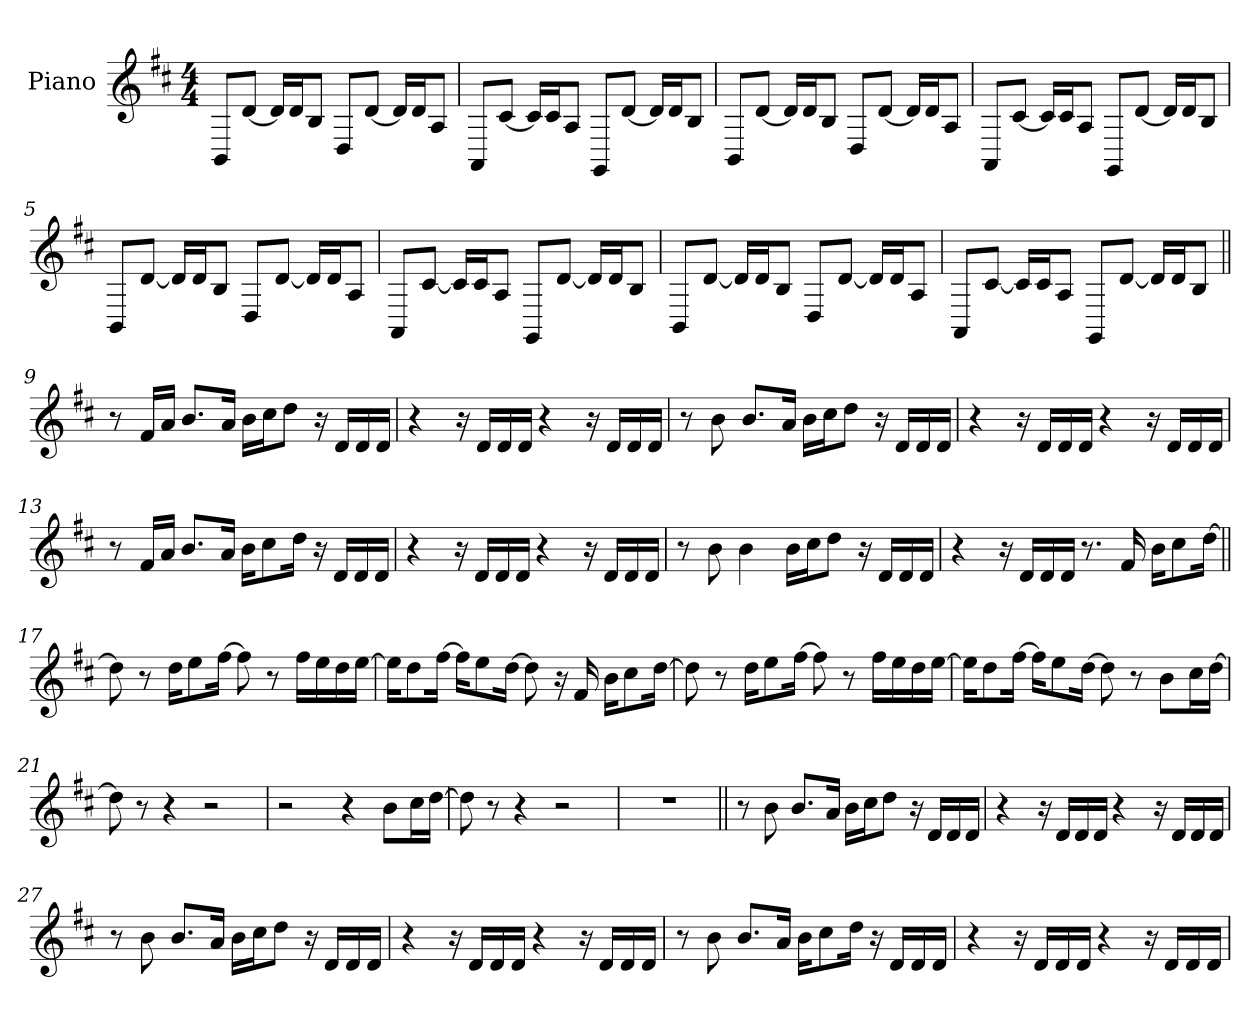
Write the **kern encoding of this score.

**kern
*part1
*staff1
*I"Piano
*I'Pno.
*clefG2
*k[f#c#]
*M4/4
*MM90
=1
8BB!L
[8d!J
16d!LL]
16d!J
8B!J
8D!L
[8d!J
16d!LL]
16d!J
8A!J
=2
8AA!L
[8c#!J
16c#!LL]
16c#!J
8A!J
8GG!L
[8d!J
16d!LL]
16d!J
8B!J
=3
8BB!L
[8d!J
16d!LL]
16d!J
8B!J
8D!L
[8d!J
16d!LL]
16d!J
8A!J
=4
8AA!L
[8c#!J
16c#!LL]
16c#!J
8A!J
8GG!L
[8d!J
16d!LL]
16d!J
8B!J
=5
8BB!L
[8d!J
16d!LL]
16d!J
8B!J
8D!L
[8d!J
16d!LL]
16d!J
8A!J
=6
8AA!L
[8c#!J
16c#!LL]
16c#!J
8A!J
8GG!L
[8d!J
16d!LL]
16d!J
8B!J
=7
8BB!L
[8d!J
16d!LL]
16d!J
8B!J
8D!L
[8d!J
16d!LL]
16d!J
8A!J
=8
8AA!L
[8c#!J
16c#!LL]
16c#!J
8A!J
8GG!L
[8d!J
16d!LL]
16d!J
8B!J
=9||
8r
16f#LL
16aJJ
8.bL
16aJk
16bLL
16cc#J
8ddJ
16r
16d!LL
16d!
16d!JJ
=10
4r
16r
16d!LL
16d!
16d!JJ
4r
16r
16d!LL
16d!
16d!JJ
=11
8r
8b
8.bL
16aJk
16bLL
16cc#J
8ddJ
16r
16d!LL
16d!
16d!JJ
=12
4r
16r
16d!LL
16d!
16d!JJ
4r
16r
16d!LL
16d!
16d!JJ
=13
8r
16f#LL
16aJJ
8.bL
16aJk
16bKL
8cc#
16ddJk
16r
16d!LL
16d!
16d!JJ
=14
4r
16r
16d!LL
16d!
16d!JJ
4r
16r
16d!LL
16d!
16d!JJ
=15
8r
8b
4b
16bLL
16cc#J
8ddJ
16r
16d!LL
16d!
16d!JJ
=16
4r
16r
16d!LL
16d!
16d!JJ
8.r
16f#
16bKL
8cc#
[16ddJk
=17||
8dd]
8r
16ddKL
8ee
[16ff#Jk
8ff#]
8r
16ff#LL
16ee
16dd
[16eeJJ
=18
16eeKL]
8dd
[16ff#Jk
16ff#KL]
8ee
[16ddJk
8dd]
16r
16f#
16bKL
8cc#
[16ddJk
=19
8dd]
8r
16ddKL
8ee
[16ff#Jk
8ff#]
8r
16ff#LL
16ee
16dd
[16eeJJ
=20
16eeKL]
8dd
[16ff#Jk
16ff#KL]
8ee
[16ddJk
8dd]
8r
8bL
16cc#L
[16ddJJ
=21
8dd]
8r
4r
2r
=22
2r
4r
8bL
16cc#L
[16ddJJ
=23
8dd]
8r
4r
2r
=24
1r
=25||
8r
8b
8.bL
16aJk
16bLL
16cc#J
8ddJ
16r
16d!LL
16d!
16d!JJ
=26
4r
16r
16d!LL
16d!
16d!JJ
4r
16r
16d!LL
16d!
16d!JJ
=27
8r
8b
8.bL
16aJk
16bLL
16cc#J
8ddJ
16r
16d!LL
16d!
16d!JJ
=28
4r
16r
16d!LL
16d!
16d!JJ
4r
16r
16d!LL
16d!
16d!JJ
=29
8r
8b
8.bL
16aJk
16bKL
8cc#
16ddJk
16r
16d!LL
16d!
16d!JJ
=30
4r
16r
16d!LL
16d!
16d!JJ
4r
16r
16d!LL
16d!
16d!JJ
=
*-
